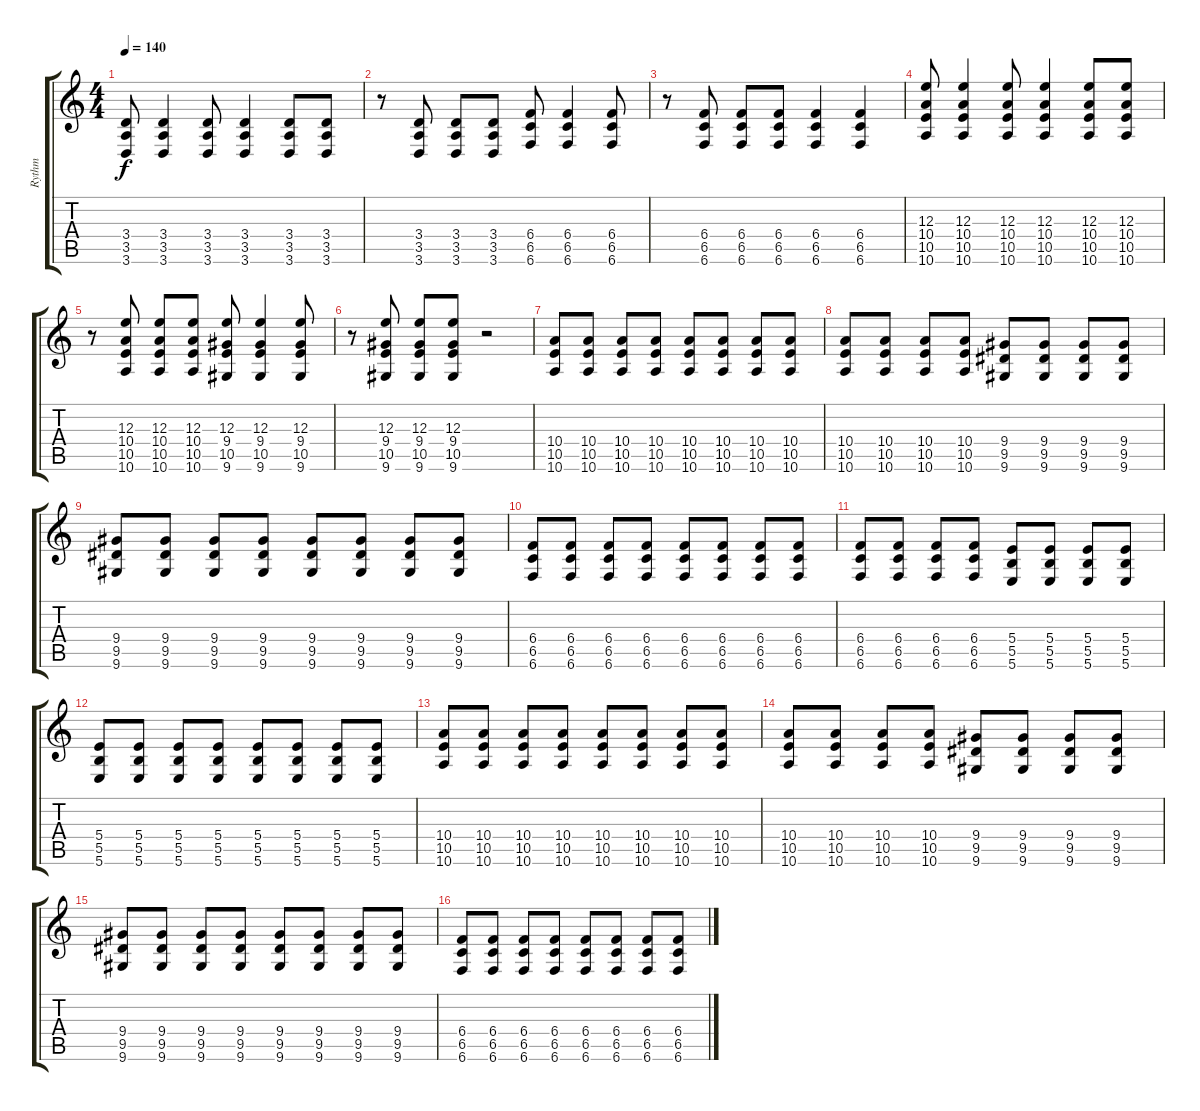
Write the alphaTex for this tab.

\track ("Rythm" "Rythm") {instrument distortionguitar}
\staff {score tabs}
\tuning (Db4 Ab3 E3 B2 Gb2 B1) {hide}
\ts (4 4)
\tempo 140
\clef g2
\ks c
(3.4 3.5 3.6).8{dy f} (3.4 3.5 3.6).4 (3.4 3.5 3.6).8 (3.4 3.5 3.6).4 (3.4 3.5 3.6).8 (3.4 3.5 3.6).8 |
r.8 (3.4 3.5 3.6).8 (3.4 3.5 3.6).8 (3.4 3.5 3.6).8 (6.4 6.5 6.6).8 (6.4 6.5 6.6).4 (6.4 6.5 6.6).8 |
r.8 (6.4 6.5 6.6).8 (6.4 6.5 6.6).8 (6.4 6.5 6.6).8 (6.4 6.5 6.6).4 (6.4 6.5 6.6).4 |
(12.3 10.4 10.5 10.6).8 (12.3 10.4 10.5 10.6).4 (12.3 10.4 10.5 10.6).8 (12.3 10.4 10.5 10.6).4 (12.3 10.4 10.5 10.6).8 (12.3 10.4 10.5 10.6).8 |
r.8 (12.3 10.4 10.5 10.6).8 (12.3 10.4 10.5 10.6).8 (12.3 10.4 10.5 10.6).8 (12.3 9.4 10.5 9.6).8 (12.3 9.4 10.5 9.6).4 (12.3 9.4 10.5 9.6).8 |
r.8 (12.3 9.4 10.5 9.6).8 (12.3 9.4 10.5 9.6).8 (12.3 9.4 10.5 9.6).8 r.2 |
(10.4 10.5 10.6).8 (10.4 10.5 10.6).8 (10.4 10.5 10.6).8 (10.4 10.5 10.6).8 (10.4 10.5 10.6).8 (10.4 10.5 10.6).8 (10.4 10.5 10.6).8 (10.4 10.5 10.6).8 |
(10.4 10.5 10.6).8 (10.4 10.5 10.6).8 (10.4 10.5 10.6).8 (10.4 10.5 10.6).8 (9.4 9.5 9.6).8 (9.4 9.5 9.6).8 (9.4 9.5 9.6).8 (9.4 9.5 9.6).8 |
(9.4 9.5 9.6).8 (9.4 9.5 9.6).8 (9.4 9.5 9.6).8 (9.4 9.5 9.6).8 (9.4 9.5 9.6).8 (9.4 9.5 9.6).8 (9.4 9.5 9.6).8 (9.4 9.5 9.6).8 |
(6.4 6.5 6.6).8 (6.4 6.5 6.6).8 (6.4 6.5 6.6).8 (6.4 6.5 6.6).8 (6.4 6.5 6.6).8 (6.4 6.5 6.6).8 (6.4 6.5 6.6).8 (6.4 6.5 6.6).8 |
(6.4 6.5 6.6).8 (6.4 6.5 6.6).8 (6.4 6.5 6.6).8 (6.4 6.5 6.6).8 (5.4 5.5 5.6).8 (5.4 5.5 5.6).8 (5.4 5.5 5.6).8 (5.4 5.5 5.6).8 |
(5.4 5.5 5.6).8 (5.4 5.5 5.6).8 (5.4 5.5 5.6).8 (5.4 5.5 5.6).8 (5.4 5.5 5.6).8 (5.4 5.5 5.6).8 (5.4 5.5 5.6).8 (5.4 5.5 5.6).8 |
(10.4 10.5 10.6).8 (10.4 10.5 10.6).8 (10.4 10.5 10.6).8 (10.4 10.5 10.6).8 (10.4 10.5 10.6).8 (10.4 10.5 10.6).8 (10.4 10.5 10.6).8 (10.4 10.5 10.6).8 |
(10.4 10.5 10.6).8 (10.4 10.5 10.6).8 (10.4 10.5 10.6).8 (10.4 10.5 10.6).8 (9.4 9.5 9.6).8 (9.4 9.5 9.6).8 (9.4 9.5 9.6).8 (9.4 9.5 9.6).8 |
(9.4 9.5 9.6).8 (9.4 9.5 9.6).8 (9.4 9.5 9.6).8 (9.4 9.5 9.6).8 (9.4 9.5 9.6).8 (9.4 9.5 9.6).8 (9.4 9.5 9.6).8 (9.4 9.5 9.6).8 |
(6.4 6.5 6.6).8 (6.4 6.5 6.6).8 (6.4 6.5 6.6).8 (6.4 6.5 6.6).8 (6.4 6.5 6.6).8 (6.4 6.5 6.6).8 (6.4 6.5 6.6).8 (6.4 6.5 6.6).8
